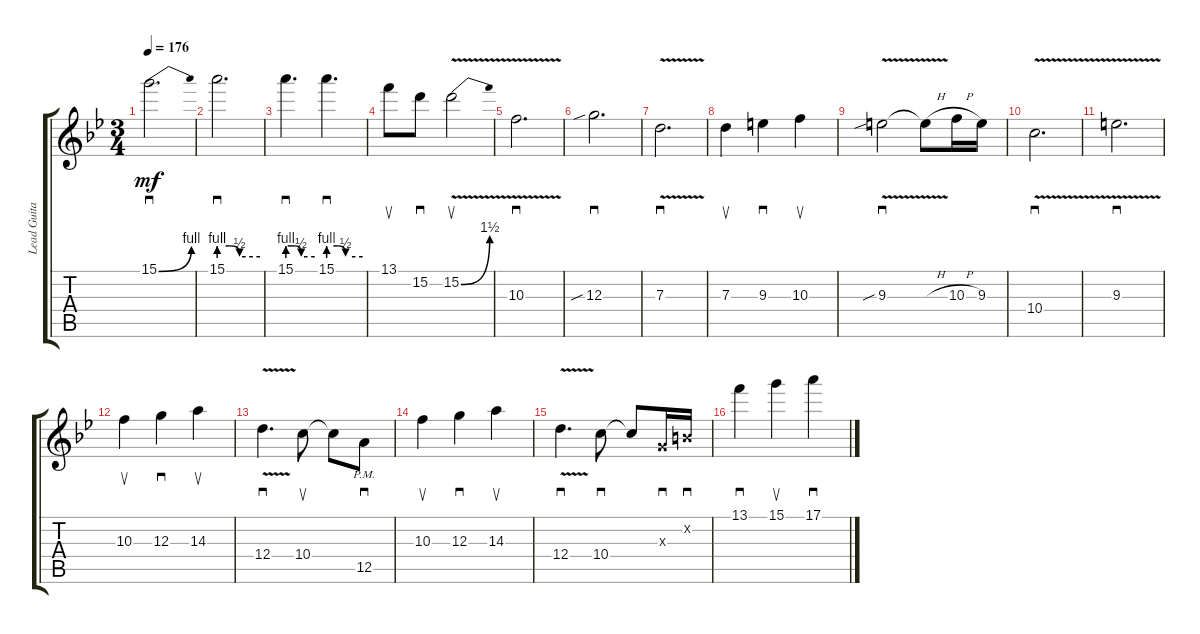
\track ("Lead Guitar" "Lead Guita") {instrument overdrivenguitar}
\staff {score tabs}
\tuning (E4 B3 G3 D3 A2 E2) {hide}
\ts (3 4)
\tempo 176
\clef g2
\ks bb
15.1{be (bend 0 0 60 4)}.2{d sd dy mf} |
15.1{be (custom 0 4 15 4 30 2 60 2)}.2{d sd} |
15.1{be (custom 0 4 15 4 30 2 60 2)}.4{d sd} 15.1{be (custom 0 4 15 4 30 2 60 2)}.4{d sd} |
13.1.8{su} 15.2.8{sd} 15.2{be (bend 0 0 60 6) v}.2{su} |
10.3{v}.2{d sd} |
12.3{sib}.2{d sd} |
7.3{v}.2{d sd} |
7.3.4{su} 9.3.4{sd} 10.3.4{su} |
9.3{v sib}.2{sd} 9.3{h t}.8 10.3{h}.16 9.3.16 |
10.4{v}.2{d sd} |
9.3{v}.2{d sd} |
10.3.4{su} 12.3.4{sd} 14.3.4{su} |
12.4{v}.4{d sd} 10.4.8{su} 10.4{t}.8 12.5{pm}.8{sd} |
10.3.4{su} 12.3.4{sd} 14.3.4{su} |
12.4{v}.4{d sd} 10.4.8{sd} 10.4{t}.8 0.3{x}.16{sd} 0.2{x}.16{sd} |
13.1.4{sd} 15.1.4{su} 17.1.4{sd}
